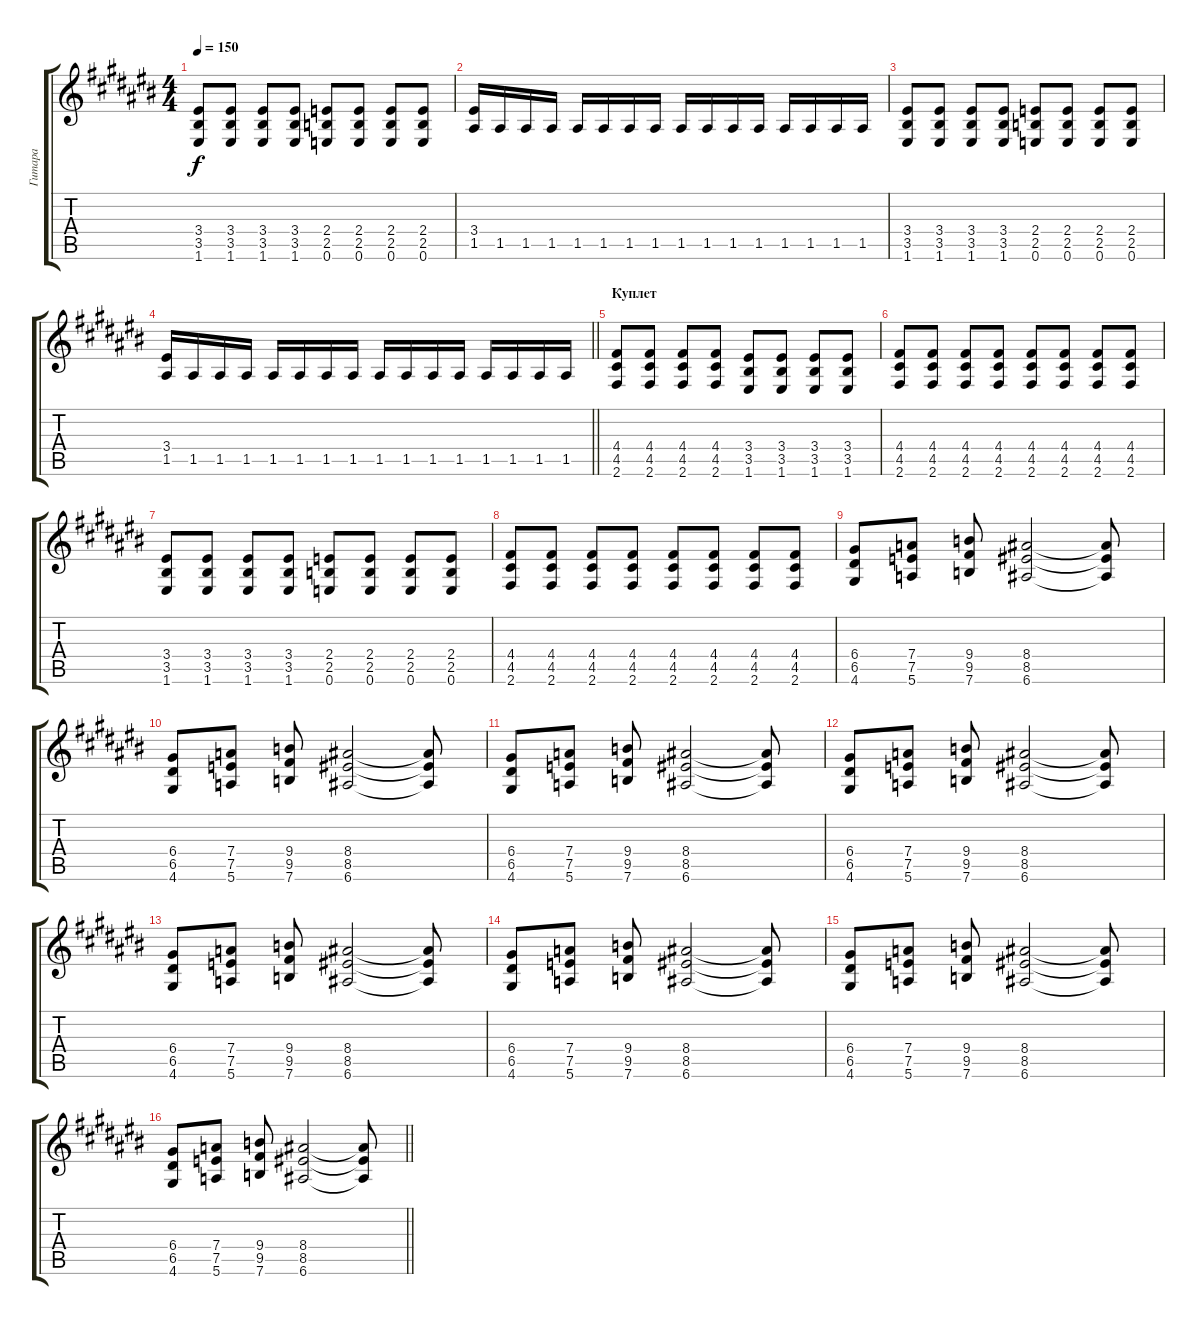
\track ("Гитара" "Гитара") {instrument distortionguitar}
\staff {score tabs}
\tuning (E4 B3 G3 D3 A2 E2) {hide}
\ts (4 4)
\tempo 150
\clef g2
\ks a#minor
(3.4 3.5 1.6).8{dy f} (3.4 3.5 1.6).8 (3.4 3.5 1.6).8 (3.4 3.5 1.6).8 (2.4 2.5 0.6).8 (2.4 2.5 0.6).8 (2.4 2.5 0.6).8 (2.4 2.5 0.6).8 |
(3.4 1.5).16 1.5.16 1.5.16 1.5.16 1.5.16 1.5.16 1.5.16 1.5.16 1.5.16 1.5.16 1.5.16 1.5.16 1.5.16 1.5.16 1.5.16 1.5.16 |
(3.4 3.5 1.6).8 (3.4 3.5 1.6).8 (3.4 3.5 1.6).8 (3.4 3.5 1.6).8 (2.4 2.5 0.6).8 (2.4 2.5 0.6).8 (2.4 2.5 0.6).8 (2.4 2.5 0.6).8 |
\barLineRight lightlight
(3.4 1.5).16 1.5.16 1.5.16 1.5.16 1.5.16 1.5.16 1.5.16 1.5.16 1.5.16 1.5.16 1.5.16 1.5.16 1.5.16 1.5.16 1.5.16 1.5.16 |
\section ("" "Куплет")
(4.4 4.5 2.6).8 (4.4 4.5 2.6).8 (4.4 4.5 2.6).8 (4.4 4.5 2.6).8 (3.4 3.5 1.6).8 (3.4 3.5 1.6).8 (3.4 3.5 1.6).8 (3.4 3.5 1.6).8 |
(4.4 4.5 2.6).8 (4.4 4.5 2.6).8 (4.4 4.5 2.6).8 (4.4 4.5 2.6).8 (4.4 4.5 2.6).8 (4.4 4.5 2.6).8 (4.4 4.5 2.6).8 (4.4 4.5 2.6).8 |
(3.4 3.5 1.6).8 (3.4 3.5 1.6).8 (3.4 3.5 1.6).8 (3.4 3.5 1.6).8 (2.4 2.5 0.6).8 (2.4 2.5 0.6).8 (2.4 2.5 0.6).8 (2.4 2.5 0.6).8 |
(4.4 4.5 2.6).8 (4.4 4.5 2.6).8 (4.4 4.5 2.6).8 (4.4 4.5 2.6).8 (4.4 4.5 2.6).8 (4.4 4.5 2.6).8 (4.4 4.5 2.6).8 (4.4 4.5 2.6).8 |
(6.4 6.5 4.6).8 (7.4 7.5 5.6).8 (9.4 9.5 7.6).8 (8.4 8.5 6.6).2 (8.4{t} 8.5{t} 6.6{t}).8 |
(6.4 6.5 4.6).8 (7.4 7.5 5.6).8 (9.4 9.5 7.6).8 (8.4 8.5 6.6).2 (8.4{t} 8.5{t} 6.6{t}).8 |
(6.4 6.5 4.6).8 (7.4 7.5 5.6).8 (9.4 9.5 7.6).8 (8.4 8.5 6.6).2 (8.4{t} 8.5{t} 6.6{t}).8 |
(6.4 6.5 4.6).8 (7.4 7.5 5.6).8 (9.4 9.5 7.6).8 (8.4 8.5 6.6).2 (8.4{t} 8.5{t} 6.6{t}).8 |
(6.4 6.5 4.6).8 (7.4 7.5 5.6).8 (9.4 9.5 7.6).8 (8.4 8.5 6.6).2 (8.4{t} 8.5{t} 6.6{t}).8 |
(6.4 6.5 4.6).8 (7.4 7.5 5.6).8 (9.4 9.5 7.6).8 (8.4 8.5 6.6).2 (8.4{t} 8.5{t} 6.6{t}).8 |
(6.4 6.5 4.6).8 (7.4 7.5 5.6).8 (9.4 9.5 7.6).8 (8.4 8.5 6.6).2 (8.4{t} 8.5{t} 6.6{t}).8 |
\barLineRight lightlight
(6.4 6.5 4.6).8 (7.4 7.5 5.6).8 (9.4 9.5 7.6).8 (8.4 8.5 6.6).2 (8.4{t} 8.5{t} 6.6{t}).8
